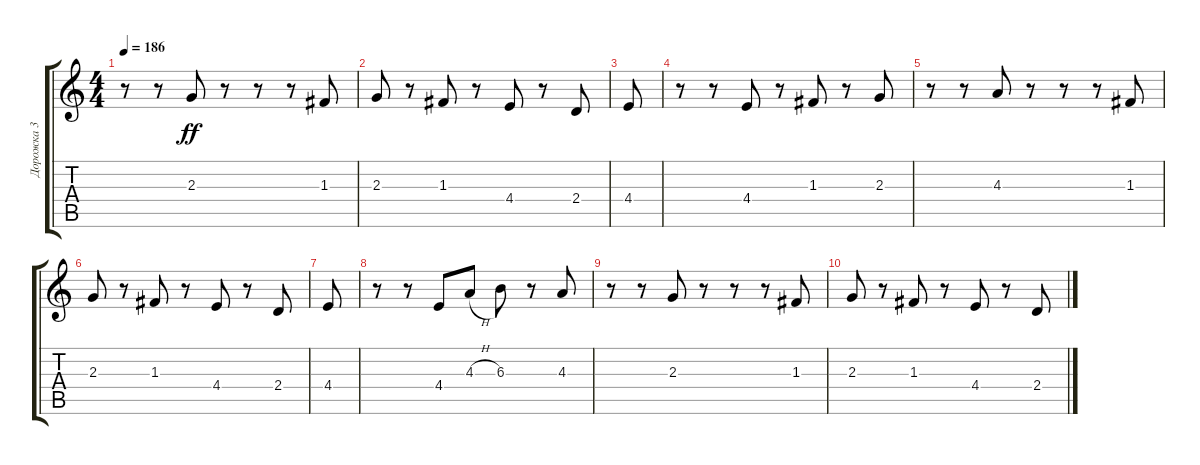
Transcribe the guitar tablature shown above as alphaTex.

\track ("Дорожка 3" "Дорожка 3") {instrument acousticguitarsteel}
\staff {score tabs}
\tuning (D4 A3 F3 C3 G2 C2) {hide}
\ts (4 4)
\tempo 186
\clef g2
\ks c
r.8{dy ff} r.8 2.3.8 r.8 r.8 r.8 1.3.8 |
2.3.8 r.8 1.3.8 r.8 4.4.8 r.8 2.4.8 |
4.4.8 |
r.8 r.8 4.4.8 r.8 1.3.8 r.8 2.3.8 |
r.8 r.8 4.3.8 r.8 r.8 r.8 1.3.8 |
2.3.8 r.8 1.3.8 r.8 4.4.8 r.8 2.4.8 |
4.4.8 |
r.8 r.8 4.4.8 4.3{h}.8 6.3.8 r.8 4.3.8 |
r.8 r.8 2.3.8 r.8 r.8 r.8 1.3.8 |
2.3.8 r.8 1.3.8 r.8 4.4.8 r.8 2.4.8
